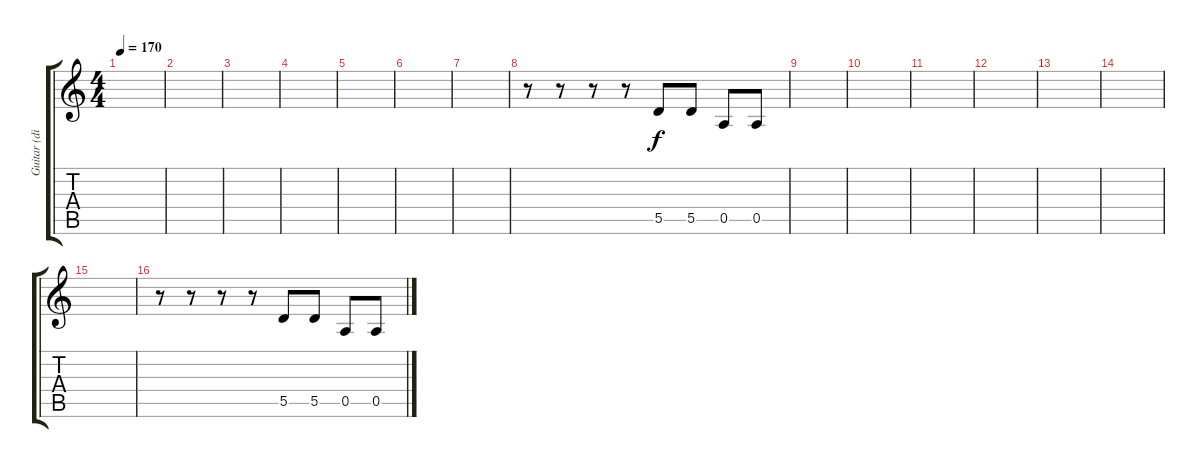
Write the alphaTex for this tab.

\track ("Guitar (distorted)" "Guitar (di") {instrument distortionguitar}
\staff {score tabs}
\tuning (E4 B3 G3 D3 A2 E2) {hide}
\ts (4 4)
\tempo 170
\clef g2
\ks c
|
|
|
|
|
|
|
r.8 r.8 r.8 r.8 5.5.8 5.5.8 0.5.8 0.5.8 |
|
|
|
|
|
|
|
r.8 r.8 r.8 r.8 5.5.8 5.5.8 0.5.8 0.5.8
